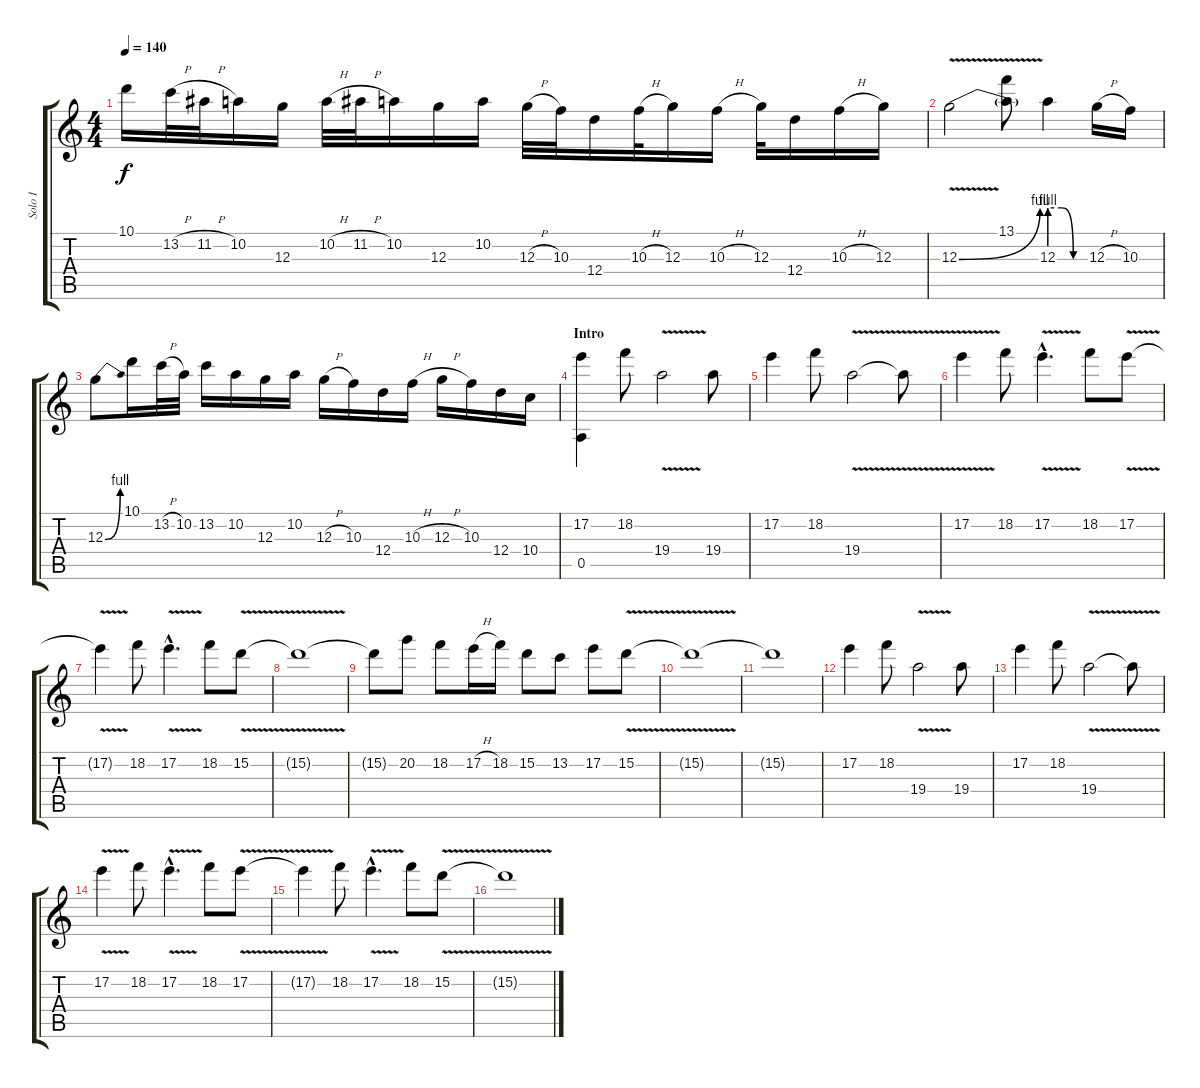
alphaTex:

\track ("Solo I" "Solo I") {instrument distortionguitar}
\staff {score tabs}
\tuning (E4 B3 G3 D3 A2 E2) {hide}
\ts (4 4)
\tempo 140
\clef g2
\ks c
10.1.16{dy f} 13.2{h}.32 11.2{h}.32 10.2.16 12.3.16 10.2{h}.32 11.2{h}.32 10.2.16 12.3.16 10.2.16 12.3{h}.32 10.3.32 12.4.16 10.3{h}.32 12.3.16 10.3{h}.16 12.3.32 12.4.16 10.3{h}.16 12.3.16 |
12.3{be (bend 0 0 60 4) v}.2 (13.1 12.3{t}).8 12.3{be (custom 0 4 20 4 40 0 60 0)}.4 12.3{h}.16 10.3.16 |
12.3{be (bend 0 0 60 4)}.8 10.1.16 13.2{h}.32 10.2.32 13.2.16 10.2.16 12.3.16 10.2.16 12.3{h}.16 10.3.16 12.4.16 10.3{h}.16 12.3{h}.16 10.3.16 12.4.16 10.4.16 |
\section ("" "Intro")
(17.2 0.5).4 18.2.8 19.4{v}.2 19.4.8 |
17.2.4 18.2.8 19.4{v}.2 19.4{t}.8 |
17.2{v}.4 18.2.8 17.2{v hac}.4{d} 18.2.8 17.2{v}.8 |
17.2{t}.4 18.2.8 17.2{v hac}.4{d} 18.2.8 15.2{v}.8 |
15.2{t}.1 |
15.2{t}.8 20.2.8 18.2.8 17.2{h}.16 18.2.16 15.2.8 13.2.8 17.2.8 15.2{v}.8 |
15.2{t}.1 |
15.2{t}.1 |
17.2.4 18.2.8 19.4{v}.2 19.4.8 |
17.2.4 18.2.8 19.4{v}.2 19.4{t}.8 |
17.2{v}.4 18.2.8 17.2{v hac}.4{d} 18.2.8 17.2{v}.8 |
17.2{t}.4 18.2.8 17.2{v hac}.4{d} 18.2.8 15.2{v}.8 |
15.2{t}.1
